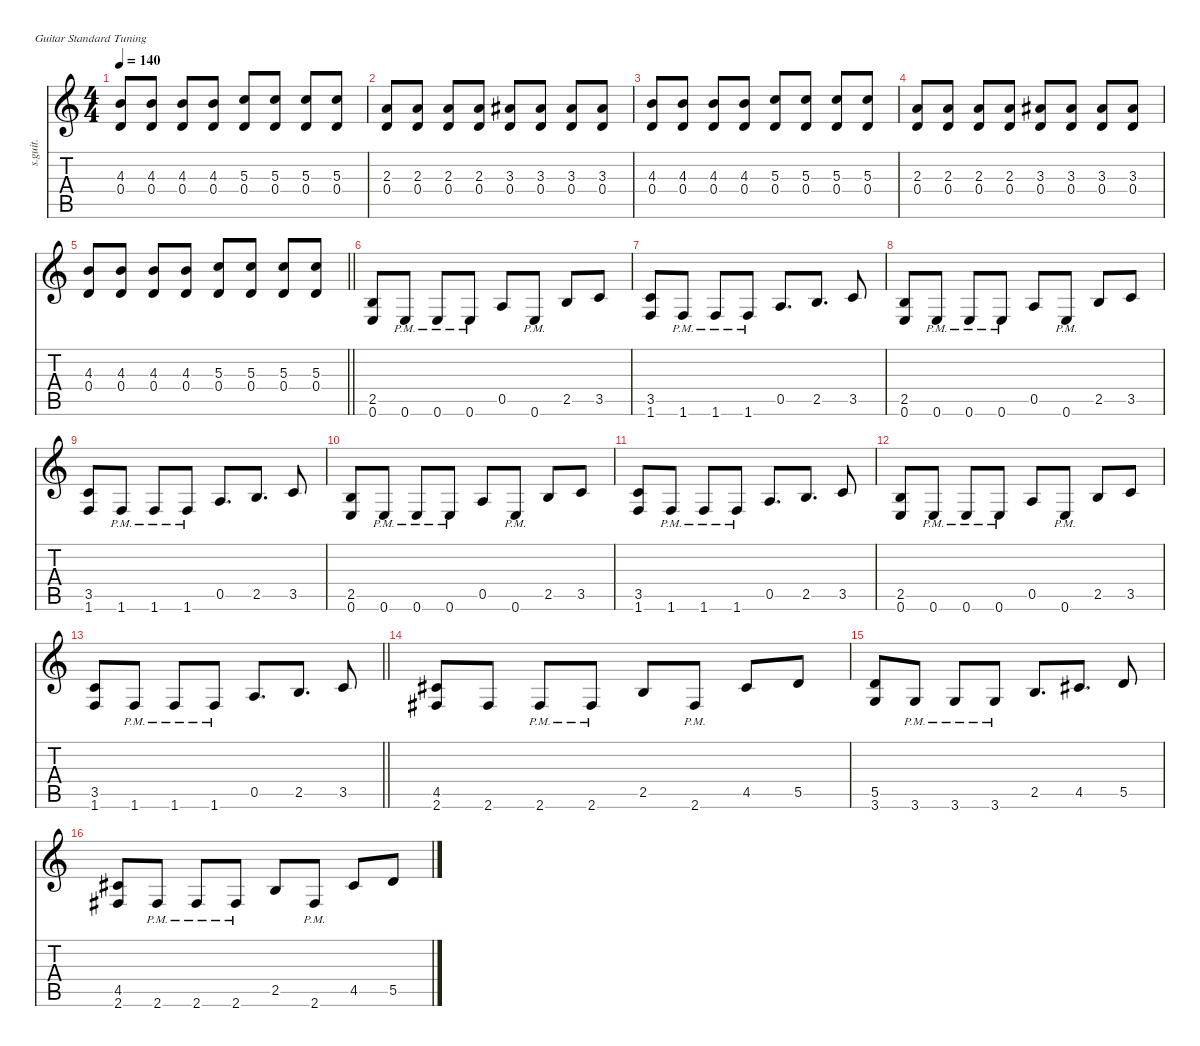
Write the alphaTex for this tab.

\defaultSystemsLayout 4
\hideDynamics
\bracketExtendMode nobrackets
\otherSystemsTrackNameOrientation horizontal
\track ("Gtr. I" "s.guit.") {defaultSystemsLayout 8 instrument acousticguitarsteel}
\staff {score tabs}
\tuning (E4 B3 G3 D3 A2 E2)
\ts (4 4)
\tempo 140
\clef g2
\ks c
(4.3 0.4).8{dy f beam Up} (4.3 0.4).8{beam Up} (4.3 0.4).8{beam Up} (4.3 0.4).8{beam Up} (5.3 0.4).8{beam Up} (5.3 0.4).8{beam Up} (5.3 0.4).8{beam Up} (5.3 0.4).8{beam Up} |
(2.3 0.4).8{beam Up} (2.3 0.4).8{beam Up} (2.3 0.4).8{beam Up} (2.3 0.4).8{beam Up} (3.3{acc #} 0.4).8{beam Up} (3.3{acc #} 0.4).8{beam Up} (3.3{acc #} 0.4).8{beam Up} (3.3{acc #} 0.4).8{beam Up} |
(4.3 0.4).8{beam Up} (4.3 0.4).8{beam Up} (4.3 0.4).8{beam Up} (4.3 0.4).8{beam Up} (5.3 0.4).8{beam Up} (5.3 0.4).8{beam Up} (5.3 0.4).8{beam Up} (5.3 0.4).8{beam Up} |
(2.3 0.4).8{beam Up} (2.3 0.4).8{beam Up} (2.3 0.4).8{beam Up} (2.3 0.4).8{beam Up} (3.3{acc #} 0.4).8{beam Up} (3.3{acc #} 0.4).8{beam Up} (3.3{acc #} 0.4).8{beam Up} (3.3{acc #} 0.4).8{beam Up} |
\barLineRight lightlight
(4.3 0.4).8{beam Up} (4.3 0.4).8{beam Up} (4.3 0.4).8{beam Up} (4.3 0.4).8{beam Up} (5.3 0.4).8{beam Up} (5.3 0.4).8{beam Up} (5.3 0.4).8{beam Up} (5.3 0.4).8{beam Up} |
(2.5 0.6).8{beam Up} 0.6{pm}.8{beam Up} 0.6{pm}.8{beam Up} 0.6{pm}.8{beam Up} 0.5.8{beam Up} 0.6{pm}.8{beam Up} 2.5.8{beam Up} 3.5.8{beam Up} |
(3.5 1.6).8{beam Up} 1.6{pm}.8{beam Up} 1.6{pm}.8{beam Up} 1.6{pm}.8{beam Up} 0.5.8{d beam Up} 2.5.8{d beam Up} 3.5.8{beam Up} |
(2.5 0.6).8{beam Up} 0.6{pm}.8{beam Up} 0.6{pm}.8{beam Up} 0.6{pm}.8{beam Up} 0.5.8{beam Up} 0.6{pm}.8{beam Up} 2.5.8{beam Up} 3.5.8{beam Up} |
(3.5 1.6).8{beam Up} 1.6{pm}.8{beam Up} 1.6{pm}.8{beam Up} 1.6{pm}.8{beam Up} 0.5.8{d beam Up} 2.5.8{d beam Up} 3.5.8{beam Up} |
(2.5 0.6).8{beam Up} 0.6{pm}.8{beam Up} 0.6{pm}.8{beam Up} 0.6{pm}.8{beam Up} 0.5.8{beam Up} 0.6{pm}.8{beam Up} 2.5.8{beam Up} 3.5.8{beam Up} |
(3.5 1.6).8{beam Up} 1.6{pm}.8{beam Up} 1.6{pm}.8{beam Up} 1.6{pm}.8{beam Up} 0.5.8{d beam Up} 2.5.8{d beam Up} 3.5.8{beam Up} |
(2.5 0.6).8{beam Up} 0.6{pm}.8{beam Up} 0.6{pm}.8{beam Up} 0.6{pm}.8{beam Up} 0.5.8{beam Up} 0.6{pm}.8{beam Up} 2.5.8{beam Up} 3.5.8{beam Up} |
\barLineRight lightlight
(3.5 1.6).8{beam Up} 1.6{pm}.8{beam Up} 1.6{pm}.8{beam Up} 1.6{pm}.8{beam Up} 0.5.8{d beam Up} 2.5.8{d beam Up} 3.5.8{beam Up} |
(4.5{acc #} 2.6{acc #}).8{beam Up} 2.6{acc #}.8{beam Up} 2.6{pm acc #}.8{beam Up} 2.6{pm acc #}.8{beam Up} 2.5.8{beam Up} 2.6{pm acc #}.8{beam Up} 4.5{acc #}.8{beam Up} 5.5.8{beam Up} |
(5.5 3.6).8{beam Up} 3.6{pm}.8{beam Up} 3.6{pm}.8{beam Up} 3.6{pm}.8{beam Up} 2.5.8{d beam Up} 4.5{acc #}.8{d beam Up} 5.5.8{beam Up} |
(4.5{acc #} 2.6{acc #}).8{beam Up} 2.6{pm acc #}.8{beam Up} 2.6{pm acc #}.8{beam Up} 2.6{pm acc #}.8{beam Up} 2.5.8{beam Up} 2.6{pm acc #}.8{beam Up} 4.5{acc #}.8{beam Up} 5.5.8{beam Up}
